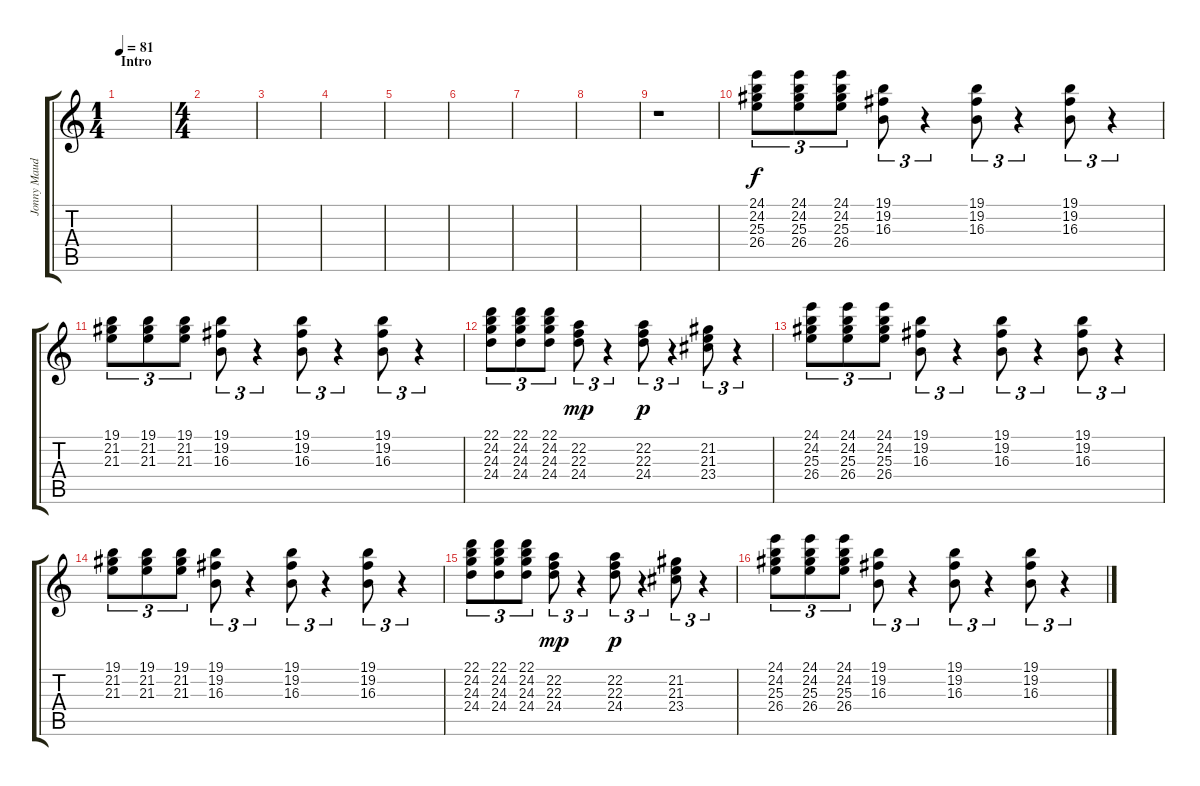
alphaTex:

\track ("Jonny Maudling (Brass)" "Jonny Maud") {instrument brasssection}
\staff {score tabs}
\tuning (E4 B3 G3 D3 A2 E2) {hide}
\ts (1 4)
\section ("" "Intro")
\tempo 81
\clef g2
\ks c
|
\ts (4 4)
|
|
|
|
|
|
|
r.1 |
(24.1 24.2 25.3 26.4).8{tu (3 2)} (24.1 24.2 25.3 26.4).8{tu (3 2)} (24.1 24.2 25.3 26.4).8{tu (3 2)} (19.1 19.2 16.3).8{tu (3 2)} r.4{tu (3 2)} (19.1 19.2 16.3).8{tu (3 2)} r.4{tu (3 2)} (19.1 19.2 16.3).8{tu (3 2)} r.4{tu (3 2)} |
(19.1 21.2 21.3).8{tu (3 2)} (19.1 21.2 21.3).8{tu (3 2)} (19.1 21.2 21.3).8{tu (3 2)} (19.1 19.2 16.3).8{tu (3 2)} r.4{tu (3 2)} (19.1 19.2 16.3).8{tu (3 2)} r.4{tu (3 2)} (19.1 19.2 16.3).8{tu (3 2)} r.4{tu (3 2)} |
(22.1 24.2 24.3 24.4).8{tu (3 2)} (22.1 24.2 24.3 24.4).8{tu (3 2)} (22.1 24.2 24.3 24.4).8{tu (3 2)} (22.2 22.3 24.4).8{tu (3 2) dy mp} r.4{tu (3 2)} (22.2 22.3 24.4).8{tu (3 2) dy p} r.4{tu (3 2)} (21.2 21.3 23.4).8{tu (3 2)} r.4{tu (3 2)} |
(24.1 24.2 25.3 26.4).8{tu (3 2)} (24.1 24.2 25.3 26.4).8{tu (3 2)} (24.1 24.2 25.3 26.4).8{tu (3 2)} (19.1 19.2 16.3).8{tu (3 2)} r.4{tu (3 2)} (19.1 19.2 16.3).8{tu (3 2)} r.4{tu (3 2)} (19.1 19.2 16.3).8{tu (3 2)} r.4{tu (3 2)} |
(19.1 21.2 21.3).8{tu (3 2)} (19.1 21.2 21.3).8{tu (3 2)} (19.1 21.2 21.3).8{tu (3 2)} (19.1 19.2 16.3).8{tu (3 2)} r.4{tu (3 2)} (19.1 19.2 16.3).8{tu (3 2)} r.4{tu (3 2)} (19.1 19.2 16.3).8{tu (3 2)} r.4{tu (3 2)} |
(22.1 24.2 24.3 24.4).8{tu (3 2)} (22.1 24.2 24.3 24.4).8{tu (3 2)} (22.1 24.2 24.3 24.4).8{tu (3 2)} (22.2 22.3 24.4).8{tu (3 2) dy mp} r.4{tu (3 2)} (22.2 22.3 24.4).8{tu (3 2) dy p} r.4{tu (3 2)} (21.2 21.3 23.4).8{tu (3 2)} r.4{tu (3 2)} |
(24.1 24.2 25.3 26.4).8{tu (3 2)} (24.1 24.2 25.3 26.4).8{tu (3 2)} (24.1 24.2 25.3 26.4).8{tu (3 2)} (19.1 19.2 16.3).8{tu (3 2)} r.4{tu (3 2)} (19.1 19.2 16.3).8{tu (3 2)} r.4{tu (3 2)} (19.1 19.2 16.3).8{tu (3 2)} r.4{tu (3 2)}
